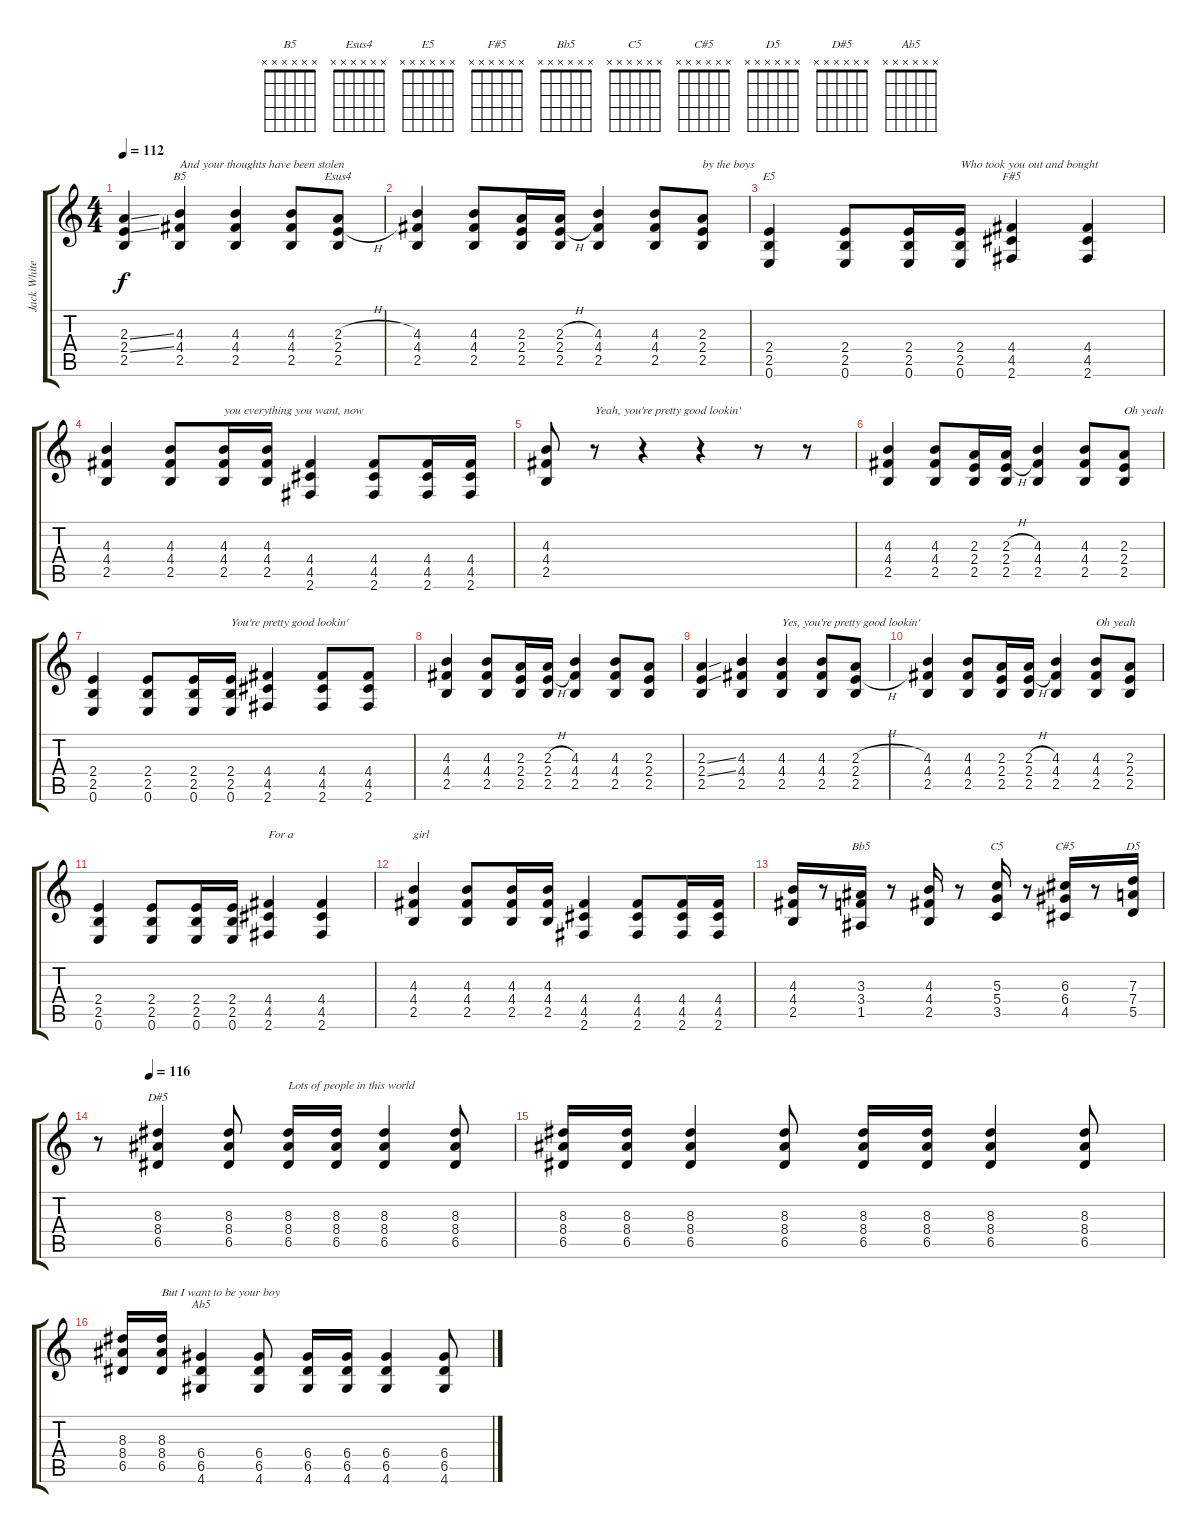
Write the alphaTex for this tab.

\track ("Jack White" "Jack White") {instrument overdrivenguitar}
\staff {score tabs}
\tuning (E4 B3 G3 D3 A2 E2) {hide}
\chord ("B5" x x x x x x)
\chord ("Esus4" x x x x x x)
\chord ("E5" x x x x x x)
\chord ("F#5" x x x x x x)
\chord ("Bb5" x x x x x x)
\chord ("C5" x x x x x x)
\chord ("C#5" x x x x x x)
\chord ("D5" x x x x x x)
\chord ("D#5" x x x x x x)
\chord ("Ab5" x x x x x x)
\ts (4 4)
\tempo 112
\clef g2
\ks c
(2.3{ss} 2.4{ss} 2.5).4{dy f} (4.3 4.4 2.5).4{ch "B5" txt "And your thoughts have been stolen "} (4.3 4.4 2.5).4 (4.3 4.4 2.5).8 (2.3{h} 2.4{h} 2.5).8{ch "Esus4"} |
(4.3 4.4 2.5).4 (4.3 4.4 2.5).8 (2.3 2.4 2.5).16 (2.3{h} 2.4{h} 2.5).16 (4.3 4.4 2.5).4 (4.3 4.4 2.5).8 (2.3 2.4 2.5).8{txt "by the boys"} |
(2.4 2.5 0.6).4{ch "E5"} (2.4 2.5 0.6).8 (2.4 2.5 0.6).16 (2.4 2.5 0.6).16{txt "Who took you out and bought "} (4.4 4.5 2.6).4{ch "F#5"} (4.4 4.5 2.6).4 |
(4.3 4.4 2.5).4 (4.3 4.4 2.5).8 (4.3 4.4 2.5).16{txt "you everything you want, now"} (4.3 4.4 2.5).16 (4.4 4.5 2.6).4 (4.4 4.5 2.6).8 (4.4 4.5 2.6).16 (4.4 4.5 2.6).16 |
(4.3 4.4 2.5).8 r.8{txt "Yeah, you're pretty good lookin'"} r.4 r.4 r.8 r.8 |
(4.3 4.4 2.5).4 (4.3 4.4 2.5).8 (2.3 2.4 2.5).16 (2.3{h} 2.4{h} 2.5).16 (4.3 4.4 2.5).4 (4.3 4.4 2.5).8 (2.3 2.4 2.5).8{txt "Oh yeah"} |
(2.4 2.5 0.6).4 (2.4 2.5 0.6).8 (2.4 2.5 0.6).16 (2.4 2.5 0.6).16{txt "You're pretty good lookin'"} (4.4 4.5 2.6).4 (4.4 4.5 2.6).8 (4.4 4.5 2.6).8 |
(4.3 4.4 2.5).4 (4.3 4.4 2.5).8 (2.3 2.4 2.5).16 (2.3{h} 2.4{h} 2.5).16 (4.3 4.4 2.5).4 (4.3 4.4 2.5).8 (2.3 2.4 2.5).8 |
(2.3{ss} 2.4{ss} 2.5).4 (4.3 4.4 2.5).4 (4.3 4.4 2.5).4{txt "Yes, you're pretty good lookin'"} (4.3 4.4 2.5).8 (2.3{h} 2.4{h} 2.5).8 |
(4.3 4.4 2.5).4 (4.3 4.4 2.5).8 (2.3 2.4 2.5).16 (2.3{h} 2.4{h} 2.5).16 (4.3 4.4 2.5).4 (4.3 4.4 2.5).8{txt "Oh yeah"} (2.3 2.4 2.5).8 |
(2.4 2.5 0.6).4 (2.4 2.5 0.6).8 (2.4 2.5 0.6).16 (2.4 2.5 0.6).16 (4.4 4.5 2.6).4{txt "For a"} (4.4 4.5 2.6).4 |
(4.3 4.4 2.5).4{txt "girl"} (4.3 4.4 2.5).8 (4.3 4.4 2.5).16 (4.3 4.4 2.5).16 (4.4 4.5 2.6).4 (4.4 4.5 2.6).8 (4.4 4.5 2.6).16 (4.4 4.5 2.6).16 |
(4.3 4.4 2.5).16 r.8 (3.3 3.4 1.5).16{ch "Bb5"} r.8 (4.3 4.4 2.5).16 r.8 (5.3 5.4 3.5).16{ch "C5"} r.8 (6.3 6.4 4.5).16{ch "C#5"} r.8 (7.3 7.4 5.5).16{ch "D5"} |
\tempo (116 0.125)
r.8 (8.3 8.4 6.5).4{ch "D#5"} (8.3 8.4 6.5).8 (8.3 8.4 6.5).16{txt "Lots of people in this world"} (8.3 8.4 6.5).16 (8.3 8.4 6.5).4 (8.3 8.4 6.5).8 |
(8.3 8.4 6.5).16 (8.3 8.4 6.5).16 (8.3 8.4 6.5).4 (8.3 8.4 6.5).8 (8.3 8.4 6.5).16 (8.3 8.4 6.5).16 (8.3 8.4 6.5).4 (8.3 8.4 6.5).8 |
(8.3 8.4 6.5).16 (8.3 8.4 6.5).16{txt "But I want to be your boy"} (6.4 6.5 4.6).4{ch "Ab5"} (6.4 6.5 4.6).8 (6.4 6.5 4.6).16 (6.4 6.5 4.6).16 (6.4 6.5 4.6).4 (6.4 6.5 4.6).8
